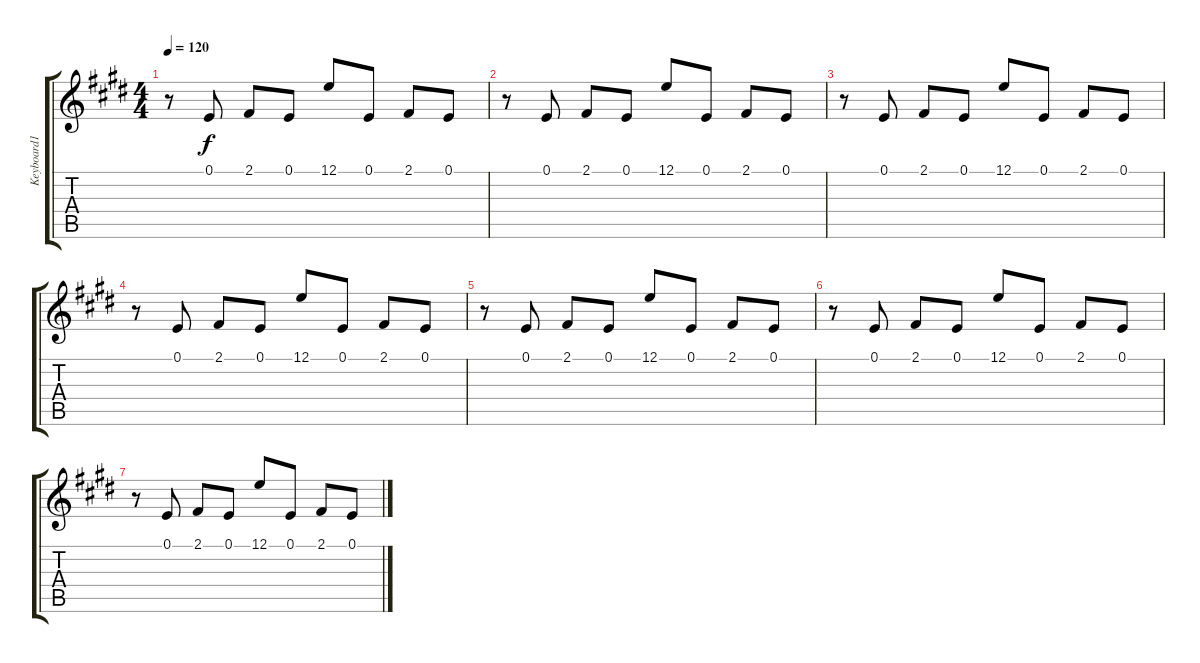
\track ("Keyboard1" "Keyboard1") {instrument lead2sawtooth}
\staff {score tabs}
\tuning (E4 B3 G3 D3 A2 E2) {hide}
\ts (4 4)
\tempo 120
\clef g2
\ks e
r.8{dy f} 0.1.8 2.1.8 0.1.8 12.1.8 0.1.8 2.1.8 0.1.8 |
r.8 0.1.8 2.1.8 0.1.8 12.1.8 0.1.8 2.1.8 0.1.8 |
r.8 0.1.8 2.1.8 0.1.8 12.1.8 0.1.8 2.1.8 0.1.8 |
r.8 0.1.8 2.1.8 0.1.8 12.1.8 0.1.8 2.1.8 0.1.8 |
r.8 0.1.8 2.1.8 0.1.8 12.1.8 0.1.8 2.1.8 0.1.8 |
r.8 0.1.8 2.1.8 0.1.8 12.1.8 0.1.8 2.1.8 0.1.8 |
r.8 0.1.8 2.1.8 0.1.8 12.1.8 0.1.8 2.1.8 0.1.8
